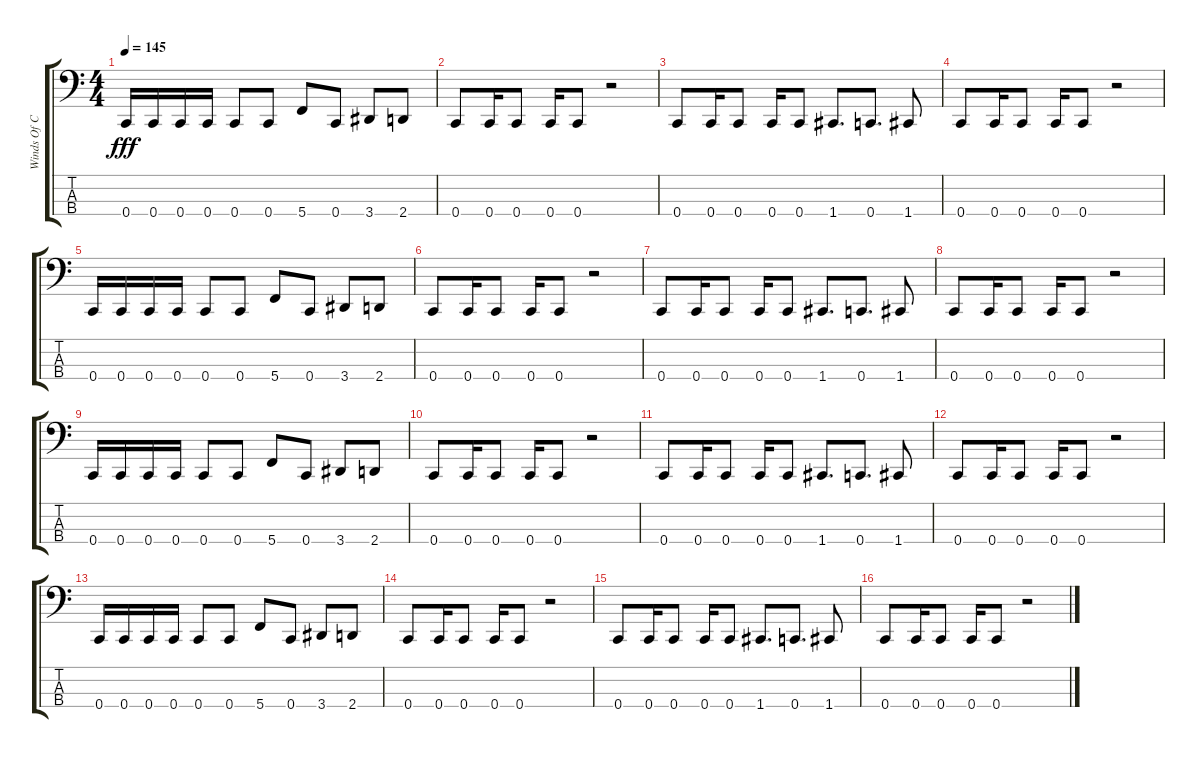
\track ("Winds Of Connor" "Winds Of C") {instrument electricbassfinger}
\staff {score tabs}
\tuning (F2 C2 G1 C1) {hide}
\ts (4 4)
\tempo 145
\clef f4
\ks c
0.4.16{dy fff} 0.4.16 0.4.16 0.4.16 0.4.8 0.4.8 5.4.8 0.4.8 3.4.8 2.4.8 |
0.4.8 0.4.16 0.4.8 0.4.16 0.4.8 r.2 |
0.4.8 0.4.16 0.4.8 0.4.16 0.4.8 1.4.8{d} 0.4.8{d} 1.4.8 |
0.4.8 0.4.16 0.4.8 0.4.16 0.4.8 r.2 |
0.4.16 0.4.16 0.4.16 0.4.16 0.4.8 0.4.8 5.4.8 0.4.8 3.4.8 2.4.8 |
0.4.8 0.4.16 0.4.8 0.4.16 0.4.8 r.2 |
0.4.8 0.4.16 0.4.8 0.4.16 0.4.8 1.4.8{d} 0.4.8{d} 1.4.8 |
0.4.8 0.4.16 0.4.8 0.4.16 0.4.8 r.2 |
0.4.16 0.4.16 0.4.16 0.4.16 0.4.8 0.4.8 5.4.8 0.4.8 3.4.8 2.4.8 |
0.4.8 0.4.16 0.4.8 0.4.16 0.4.8 r.2 |
0.4.8 0.4.16 0.4.8 0.4.16 0.4.8 1.4.8{d} 0.4.8{d} 1.4.8 |
0.4.8 0.4.16 0.4.8 0.4.16 0.4.8 r.2 |
0.4.16 0.4.16 0.4.16 0.4.16 0.4.8 0.4.8 5.4.8 0.4.8 3.4.8 2.4.8 |
0.4.8 0.4.16 0.4.8 0.4.16 0.4.8 r.2 |
0.4.8 0.4.16 0.4.8 0.4.16 0.4.8 1.4.8{d} 0.4.8{d} 1.4.8 |
0.4.8 0.4.16 0.4.8 0.4.16 0.4.8 r.2
